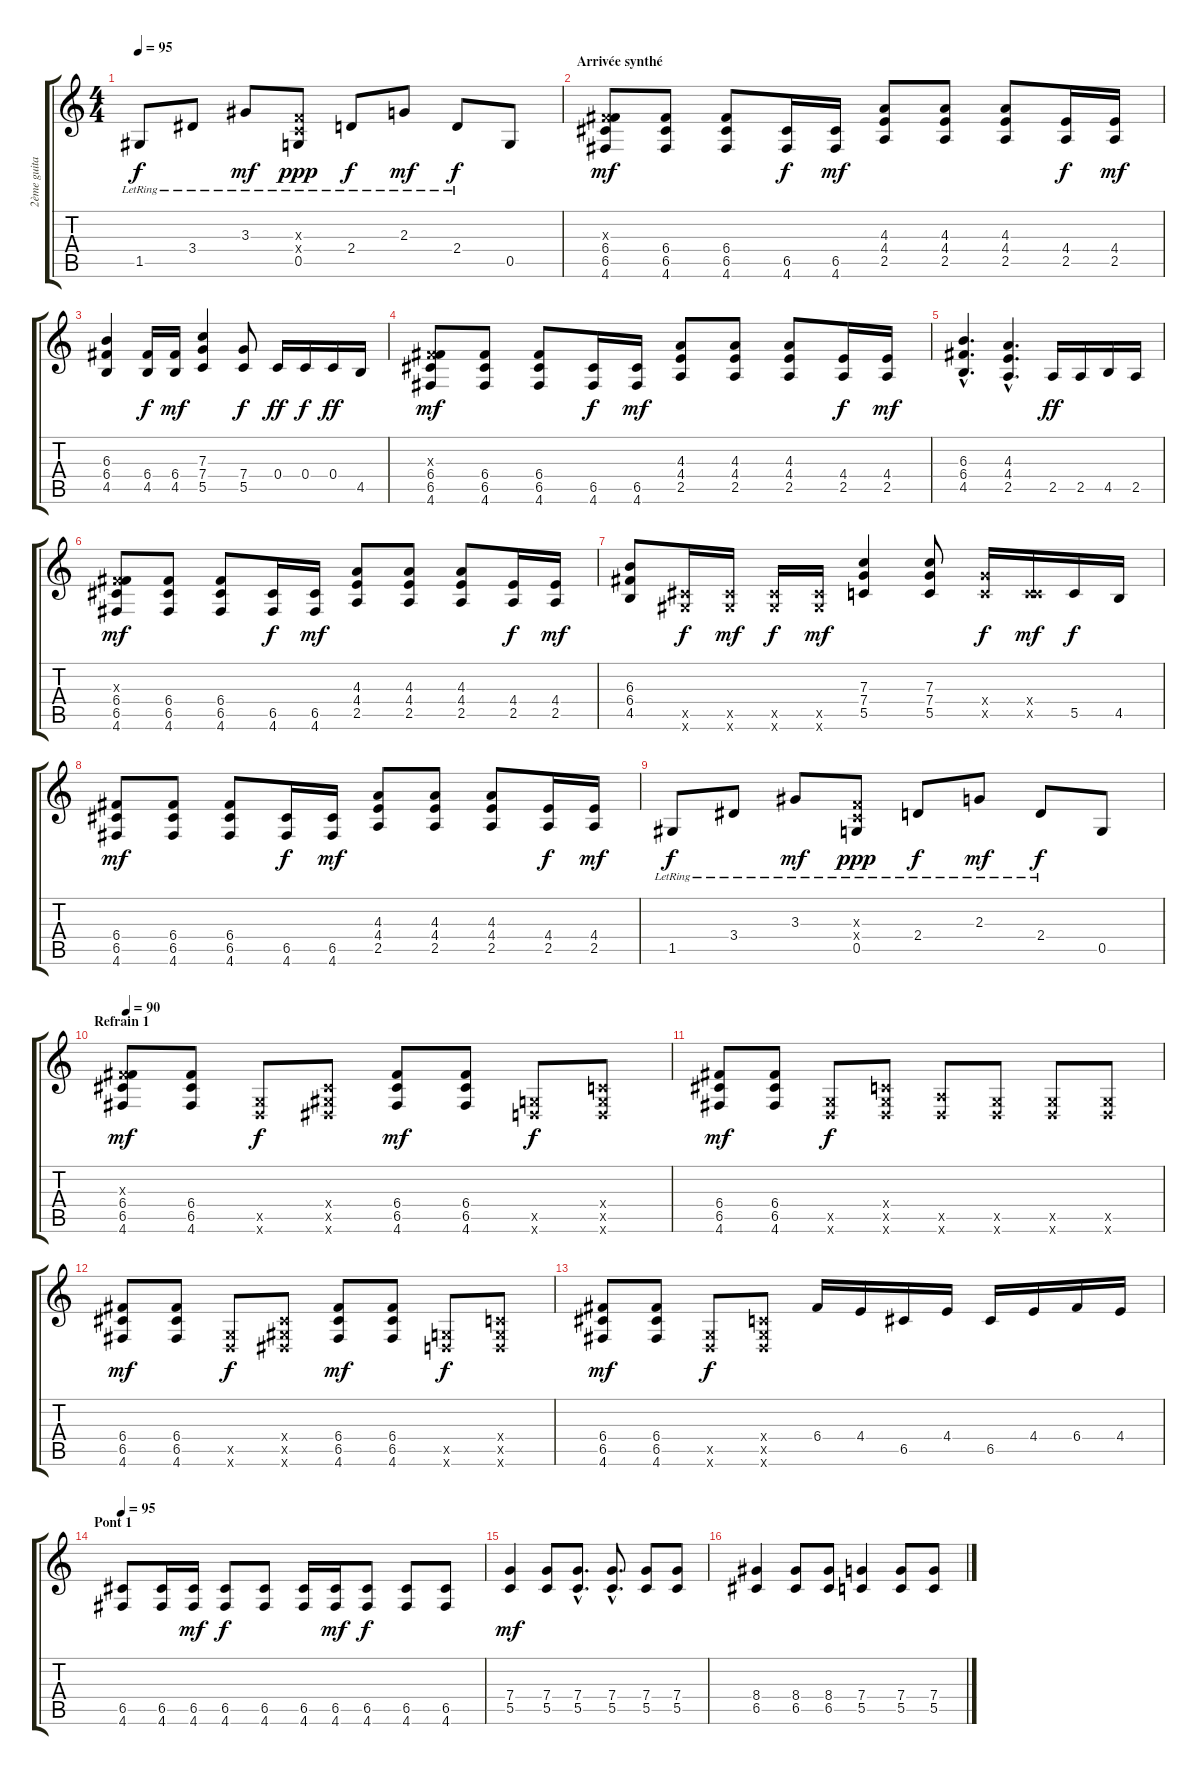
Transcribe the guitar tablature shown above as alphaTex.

\track ("2ème guitare" "2ème guita") {instrument overdrivenguitar}
\staff {score tabs}
\tuning (D4 A3 F3 C3 G2 D2) {hide}
\ts (4 4)
\tempo 95
\clef g2
\ks c
1.5{lr}.8{dy f} 3.4{lr}.8 3.3{lr}.8{dy mf} (0.3{x} 0.4{x} 0.5{lr}).8{dy ppp} 2.4{lr}.8{dy f} 2.3{lr}.8{dy mf} 2.4{lr}.8{dy f} 0.5.8 |
\section ("" "Arrivée synthé")
(0.3{x} 6.4 6.5 4.6).8{dy mf balance 13} (6.4 6.5 4.6).8 (6.4 6.5 4.6).8 (6.5 4.6).16{dy f} (6.5 4.6).16{dy mf} (4.3 4.4 2.5).8 (4.3 4.4 2.5).8 (4.3 4.4 2.5).8 (4.4 2.5).16{dy f} (4.4 2.5).16{dy mf} |
(6.3 6.4 4.5).4 (6.4 4.5).16{dy f} (6.4 4.5).16{dy mf} (7.3 7.4 5.5).4 (7.4 5.5).8{dy f} 0.4.16{dy ff} 0.4.16{dy f} 0.4.16{dy ff} 4.5.16 |
(0.3{x} 6.4 6.5 4.6).8{dy mf} (6.4 6.5 4.6).8 (6.4 6.5 4.6).8 (6.5 4.6).16{dy f} (6.5 4.6).16{dy mf} (4.3 4.4 2.5).8 (4.3 4.4 2.5).8 (4.3 4.4 2.5).8 (4.4 2.5).16{dy f} (4.4 2.5).16{dy mf} |
(6.3{hac} 6.4{hac} 4.5{hac}).4{d} (4.3{hac} 4.4{hac} 2.5{hac}).4{d} 2.5.16{dy ff} 2.5.16 4.5.16 2.5.16 |
(0.3{x} 6.4 6.5 4.6).8{dy mf} (6.4 6.5 4.6).8 (6.4 6.5 4.6).8 (6.5 4.6).16{dy f} (6.5 4.6).16{dy mf} (4.3 4.4 2.5).8 (4.3 4.4 2.5).8 (4.3 4.4 2.5).8 (4.4 2.5).16{dy f} (4.4 2.5).16{dy mf} |
(6.3 6.4 4.5).8 (6.5{x} 6.6{x}).16{dy f} (6.5{x} 6.6{x}).16{dy mf} (6.5{x} 6.6{x}).16{dy f} (6.5{x} 6.6{x}).16{dy mf} (7.3 7.4 5.5).4 (7.3 7.4 5.5).8 (7.4{x} 5.5{x}).16{dy f} (0.4{x} 5.5{x}).16{dy mf} 5.5.16{dy f} 4.5.16 |
(6.4 6.5 4.6).8{dy mf} (6.4 6.5 4.6).8 (6.4 6.5 4.6).8 (6.5 4.6).16{dy f} (6.5 4.6).16{dy mf} (4.3 4.4 2.5).8 (4.3 4.4 2.5).8 (4.3 4.4 2.5).8 (4.4 2.5).16{dy f} (4.4 2.5).16{dy mf} |
1.5{lr}.8{dy f} 3.4{lr}.8 3.3{lr}.8{dy mf} (0.3{x} 0.4{x} 0.5{lr}).8{dy ppp} 2.4{lr}.8{dy f} 2.3{lr}.8{dy mf} 2.4{lr}.8{dy f} 0.5.8 |
\section ("" "Refrain 1")
\tempo 90
(0.3{x} 6.4 6.5 4.6).8{dy mf} (6.4 6.5 4.6).8 (0.5{x} 0.6{x}).8{dy f} (1.4{x} 1.5{x} 1.6{x}).8 (6.4 6.5 4.6).8{dy mf} (6.4 6.5 4.6).8 (0.5{x} 0.6{x}).8{dy f} (0.4{x} 0.5{x} 0.6{x}).8 |
(6.4 6.5 4.6).8{dy mf} (6.4 6.5 4.6).8 (0.5{x} 0.6{x}).8{dy f} (0.4{x} 0.5{x} 0.6{x}).8 (2.5{x} 0.6{x}).8 (0.5{x} 0.6{x}).8 (0.5{x} 0.6{x}).8 (0.5{x} 0.6{x}).8 |
(6.4 6.5 4.6).8{dy mf} (6.4 6.5 4.6).8 (0.5{x} 0.6{x}).8{dy f} (1.4{x} 1.5{x} 1.6{x}).8 (6.4 6.5 4.6).8{dy mf} (6.4 6.5 4.6).8 (0.5{x} 0.6{x}).8{dy f} (0.4{x} 0.5{x} 0.6{x}).8 |
(6.4 6.5 4.6).8{dy mf} (6.4 6.5 4.6).8 (0.5{x} 0.6{x}).8{dy f} (0.4{x} 0.5{x} 0.6{x}).8 6.4.16 4.4.16 6.5.16 4.4.16 6.5.16 4.4.16 6.4.16 4.4.16 |
\section ("" "Pont 1")
\tempo 95
(6.5 4.6).8 (6.5 4.6).16 (6.5 4.6).16{dy mf} (6.5 4.6).8{dy f} (6.5 4.6).8 (6.5 4.6).16 (6.5 4.6).16{dy mf} (6.5 4.6).8{dy f} (6.5 4.6).8 (6.5 4.6).8 |
(7.4 5.5).4{dy mf} (7.4 5.5).8 (7.4{hac} 5.5{hac}).8{d} (7.4{hac} 5.5{hac}).8{d} (7.4 5.5).8 (7.4 5.5).8 |
(8.4 6.5).4 (8.4 6.5).8 (8.4 6.5).8 (7.4 5.5).4 (7.4 5.5).8 (7.4 5.5).8
